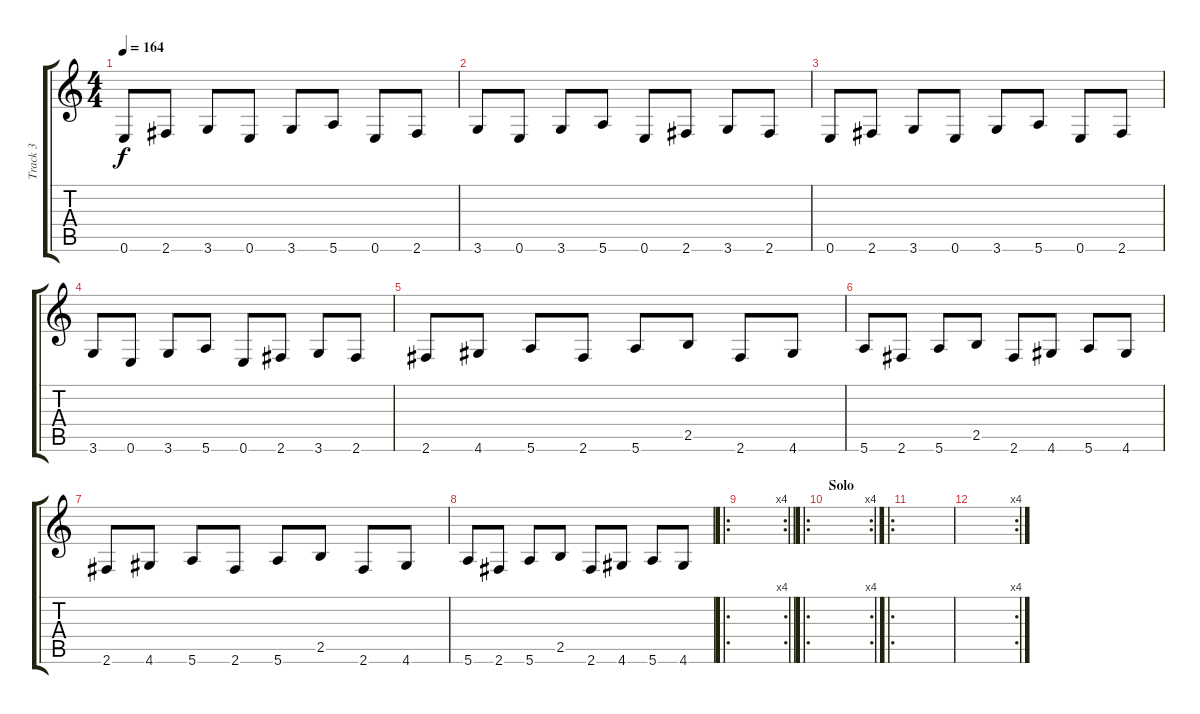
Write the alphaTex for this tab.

\track ("Track 3" "Track 3") {instrument distortionguitar}
\staff {score tabs}
\tuning (E4 B3 G3 D3 A2 E2) {hide}
\ts (4 4)
\tempo 164
\clef g2
\ks c
0.6.8{dy f} 2.6.8 3.6.8 0.6.8 3.6.8 5.6.8 0.6.8 2.6.8 |
3.6.8 0.6.8 3.6.8 5.6.8 0.6.8 2.6.8 3.6.8 2.6.8 |
0.6.8 2.6.8 3.6.8 0.6.8 3.6.8 5.6.8 0.6.8 2.6.8 |
3.6.8 0.6.8 3.6.8 5.6.8 0.6.8 2.6.8 3.6.8 2.6.8 |
2.6.8 4.6.8 5.6.8 2.6.8 5.6.8 2.5.8 2.6.8 4.6.8 |
5.6.8 2.6.8 5.6.8 2.5.8 2.6.8 4.6.8 5.6.8 4.6.8 |
2.6.8 4.6.8 5.6.8 2.6.8 5.6.8 2.5.8 2.6.8 4.6.8 |
5.6.8 2.6.8 5.6.8 2.5.8 2.6.8 4.6.8 5.6.8 4.6.8 |
\ro
\rc 4
\barLineRight lightlight
|
\ro
\rc 4
\section ("" "Solo")
|
\ro
|
\rc 4
